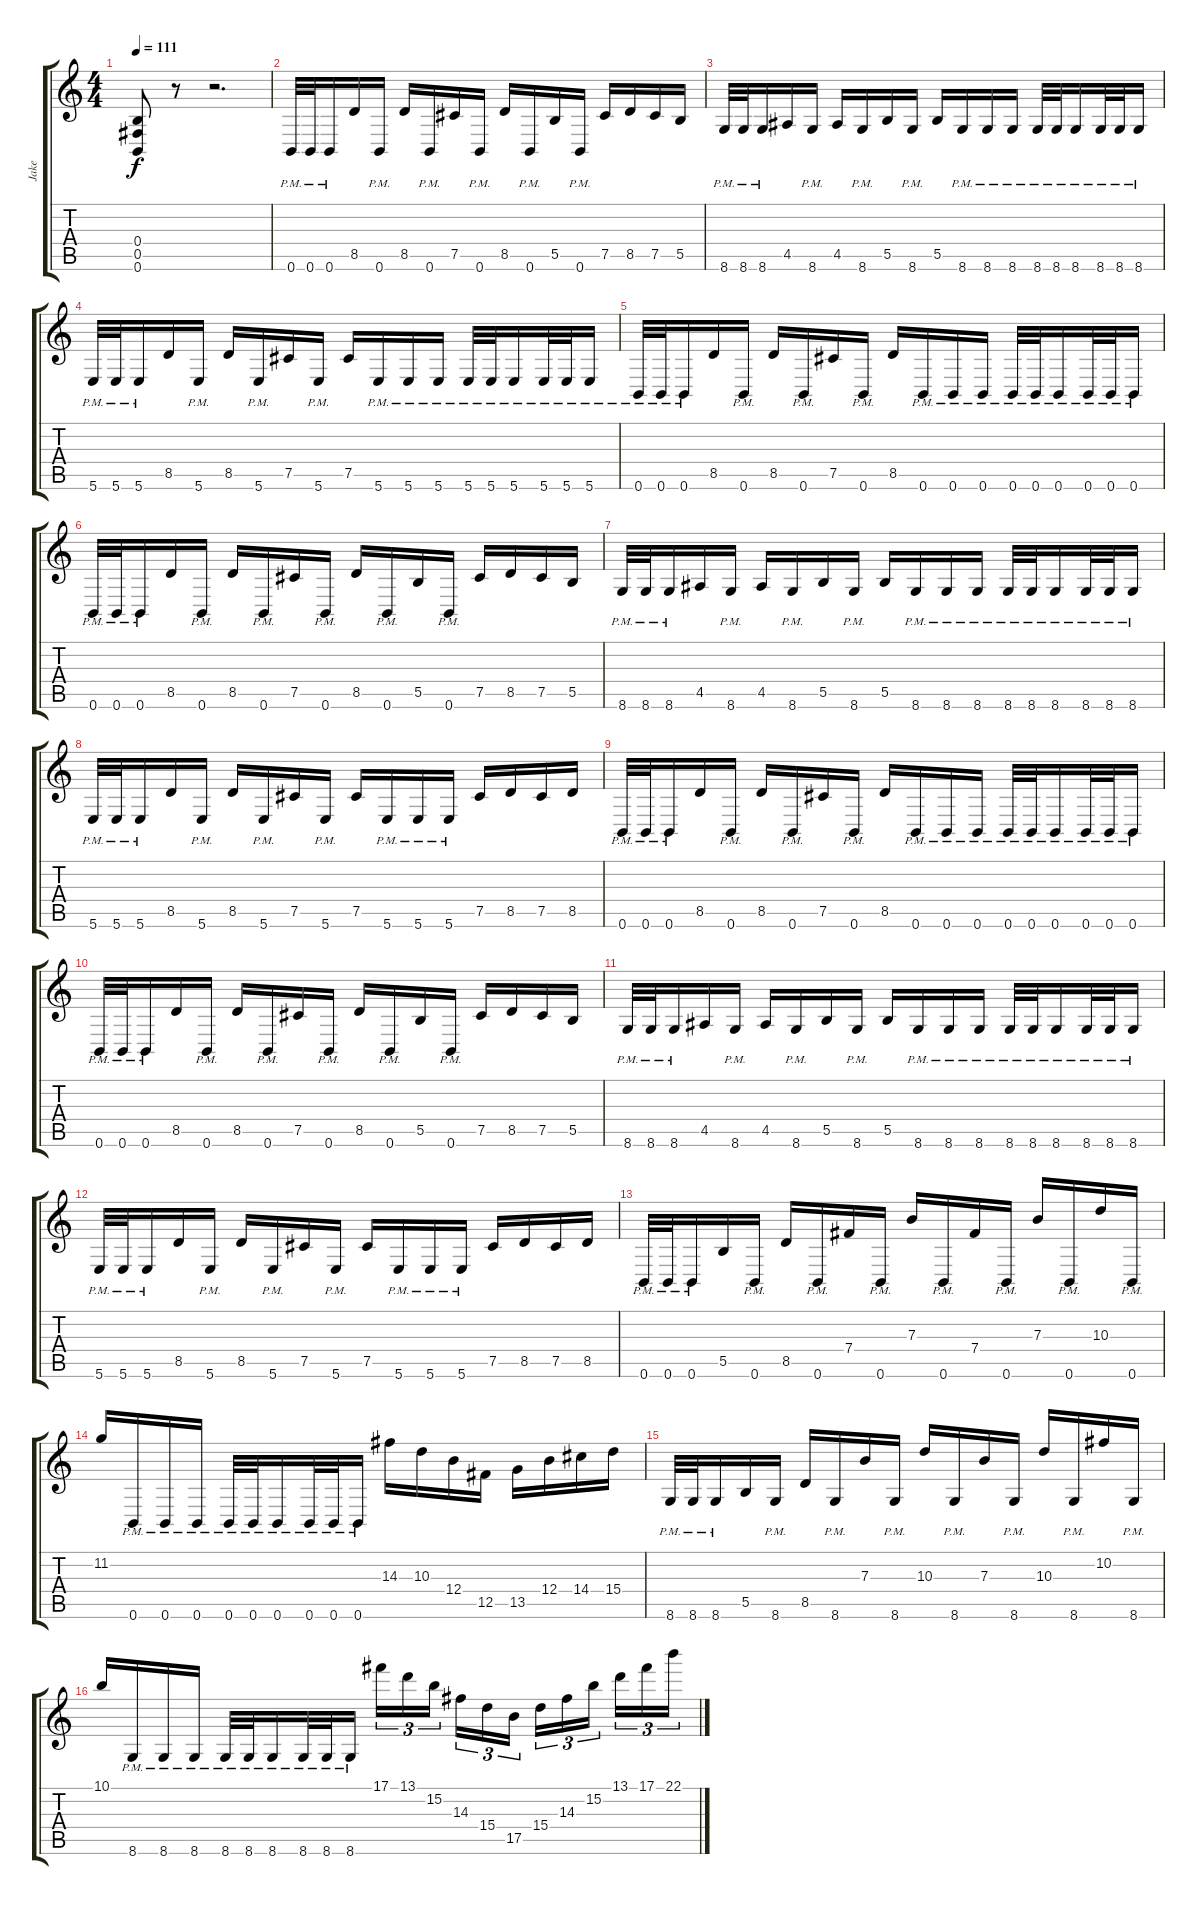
\track ("Jake" "Jake") {instrument distortionguitar}
\staff {score tabs}
\tuning (Db4 Ab3 E3 B2 Gb2 B1) {hide}
\ts (4 4)
\tempo 111
\clef g2
\ks c
(0.4 0.5 0.6).8{dy f} r.8 r.2{d} |
0.6{pm}.32 0.6{pm}.32 0.6{pm}.16 8.5.16 0.6{pm}.16 8.5.16 0.6{pm}.16 7.5.16 0.6{pm}.16 8.5.16 0.6{pm}.16 5.5.16 0.6{pm}.16 7.5.16 8.5.16 7.5.16 5.5.16 |
8.6{pm}.32 8.6{pm}.32 8.6{pm}.16 4.5.16 8.6{pm}.16 4.5.16 8.6{pm}.16 5.5.16 8.6{pm}.16 5.5.16 8.6{pm}.16 8.6{pm}.16 8.6{pm}.16 8.6{pm}.32 8.6{pm}.32 8.6{pm}.16 8.6{pm}.32 8.6{pm}.32 8.6{pm}.16 |
5.6{pm}.32 5.6{pm}.32 5.6{pm}.16 8.5.16 5.6{pm}.16 8.5.16 5.6{pm}.16 7.5.16 5.6{pm}.16 7.5.16 5.6{pm}.16 5.6{pm}.16 5.6{pm}.16 5.6{pm}.32 5.6{pm}.32 5.6{pm}.16 5.6{pm}.32 5.6{pm}.32 5.6{pm}.16 |
0.6{pm}.32 0.6{pm}.32 0.6{pm}.16 8.5.16 0.6{pm}.16 8.5.16 0.6{pm}.16 7.5.16 0.6{pm}.16 8.5.16 0.6{pm}.16 0.6{pm}.16 0.6{pm}.16 0.6{pm}.32 0.6{pm}.32 0.6{pm}.16 0.6{pm}.32 0.6{pm}.32 0.6{pm}.16 |
0.6{pm}.32 0.6{pm}.32 0.6{pm}.16 8.5.16 0.6{pm}.16 8.5.16 0.6{pm}.16 7.5.16 0.6{pm}.16 8.5.16 0.6{pm}.16 5.5.16 0.6{pm}.16 7.5.16 8.5.16 7.5.16 5.5.16 |
8.6{pm}.32 8.6{pm}.32 8.6{pm}.16 4.5.16 8.6{pm}.16 4.5.16 8.6{pm}.16 5.5.16 8.6{pm}.16 5.5.16 8.6{pm}.16 8.6{pm}.16 8.6{pm}.16 8.6{pm}.32 8.6{pm}.32 8.6{pm}.16 8.6{pm}.32 8.6{pm}.32 8.6{pm}.16 |
5.6{pm}.32 5.6{pm}.32 5.6{pm}.16 8.5.16 5.6{pm}.16 8.5.16 5.6{pm}.16 7.5.16 5.6{pm}.16 7.5.16 5.6{pm}.16 5.6{pm}.16 5.6{pm}.16 7.5.16 8.5.16 7.5.16 8.5.16 |
0.6{pm}.32 0.6{pm}.32 0.6{pm}.16 8.5.16 0.6{pm}.16 8.5.16 0.6{pm}.16 7.5.16 0.6{pm}.16 8.5.16 0.6{pm}.16 0.6{pm}.16 0.6{pm}.16 0.6{pm}.32 0.6{pm}.32 0.6{pm}.16 0.6{pm}.32 0.6{pm}.32 0.6{pm}.16 |
0.6{pm}.32 0.6{pm}.32 0.6{pm}.16 8.5.16 0.6{pm}.16 8.5.16 0.6{pm}.16 7.5.16 0.6{pm}.16 8.5.16 0.6{pm}.16 5.5.16 0.6{pm}.16 7.5.16 8.5.16 7.5.16 5.5.16 |
8.6{pm}.32 8.6{pm}.32 8.6{pm}.16 4.5.16 8.6{pm}.16 4.5.16 8.6{pm}.16 5.5.16 8.6{pm}.16 5.5.16 8.6{pm}.16 8.6{pm}.16 8.6{pm}.16 8.6{pm}.32 8.6{pm}.32 8.6{pm}.16 8.6{pm}.32 8.6{pm}.32 8.6{pm}.16 |
5.6{pm}.32 5.6{pm}.32 5.6{pm}.16 8.5.16 5.6{pm}.16 8.5.16 5.6{pm}.16 7.5.16 5.6{pm}.16 7.5.16 5.6{pm}.16 5.6{pm}.16 5.6{pm}.16 7.5.16 8.5.16 7.5.16 8.5.16 |
0.6{pm}.32 0.6{pm}.32 0.6{pm}.16 5.5.16 0.6{pm}.16 8.5.16 0.6{pm}.16 7.4.16 0.6{pm}.16 7.3.16 0.6{pm}.16 7.4.16 0.6{pm}.16 7.3.16 0.6{pm}.16 10.3.16 0.6{pm}.16 |
11.2.16 0.6{pm}.16 0.6{pm}.16 0.6{pm}.16 0.6{pm}.32 0.6{pm}.32 0.6{pm}.16 0.6{pm}.32 0.6{pm}.32 0.6{pm}.16 14.3.16 10.3.16 12.4.16 12.5.16 13.5.16 12.4.16 14.4.16 15.4.16 |
8.6{pm}.32 8.6{pm}.32 8.6{pm}.16 5.5.16 8.6{pm}.16 8.5.16 8.6{pm}.16 7.3.16 8.6{pm}.16 10.3.16 8.6{pm}.16 7.3.16 8.6{pm}.16 10.3.16 8.6{pm}.16 10.2.16 8.6{pm}.16 |
10.1.16 8.6{pm}.16 8.6{pm}.16 8.6{pm}.16 8.6{pm}.32 8.6{pm}.32 8.6{pm}.16 8.6{pm}.32 8.6{pm}.32 8.6{pm}.16 17.1.16{tu (3 2)} 13.1.16{tu (3 2)} 15.2.16{tu (3 2) beam splitsecondary} 14.3.16{tu (3 2)} 15.4.16{tu (3 2)} 17.5.16{tu (3 2)} 15.4.16{tu (3 2)} 14.3.16{tu (3 2)} 15.2.16{tu (3 2) beam splitsecondary} 13.1.16{tu (3 2)} 17.1.16{tu (3 2)} 22.1.16{tu (3 2)}
